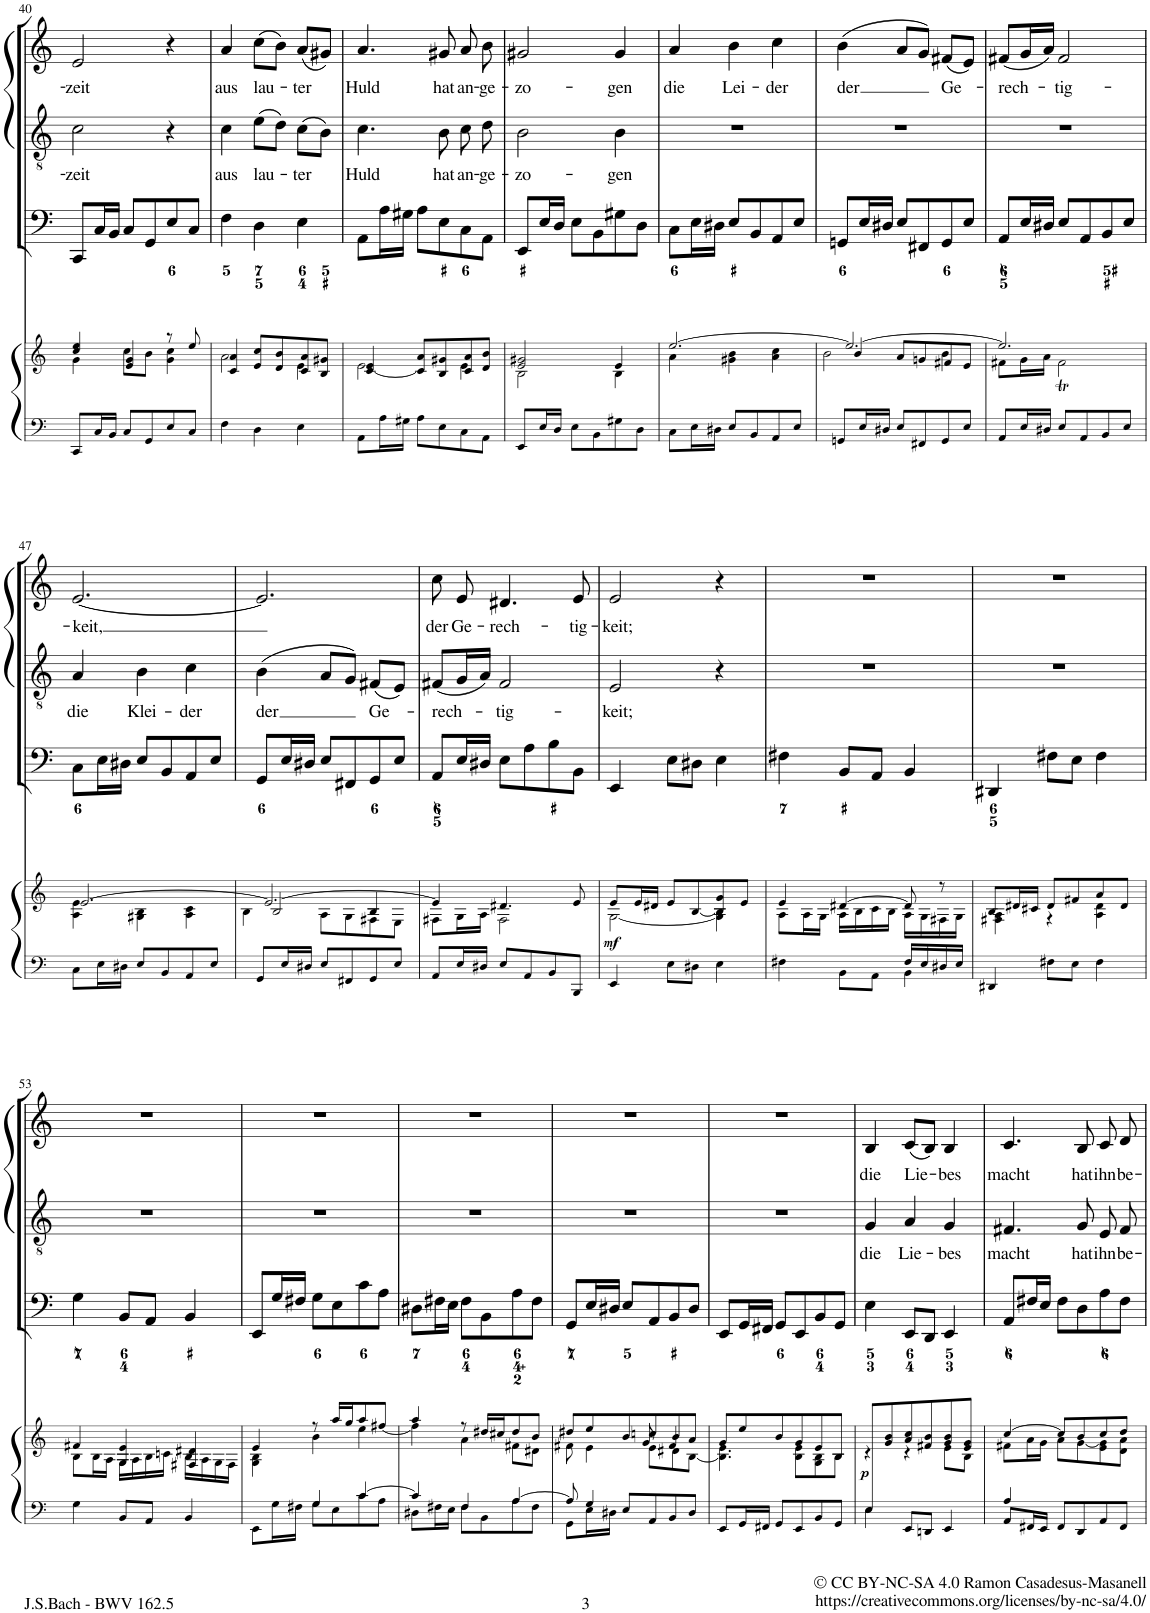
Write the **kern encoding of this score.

**kern	**kern	**dynam	**kern	**kern	**text	**kern	**text
*part4	*part4	*part4	*part3	*part2	*part2	*part1	*part1
*staff5	*staff4	*staff4/5	*staff3	*staff2	*staff2	*staff1	*staff1
*I"Piano reduction	*	*	*I"Continuo	*I"Tenore	*	*I"Alto	*
*I'Pno	*	*	*	*	*	*	*
!!LO:PB:g=z
*clefF4	*clefG2	*	*clefF4	*clefGv2	*	*clefG2	*
*k[]	*k[]	*	*k[]	*k[]	*	*k[]	*
*M3/4	*M3/4	*	*M3/4	*M3/4	*	*M3/4	*
=40	=40	=40	=40	=40	=40	=40	=40
*	*^	*	*	*	*	*	*
!	!	!	!	!	!	!LO:LY:b	!	!LO:LY:b
8CC/L	4cc/ 4ee/	4g\	.	8CC/L	2c\	-zeit	2e/	-zeit
16C/L	.	.	.	16C/L	.	.	.	.
16BB/JJ	.	.	.	16BB/JJ	.	.	.	.
8C/L	4e/ 4g/	8cc\L	.	8C/L	.	.	.	.
8GG/	.	8b\J	.	8GG/	.	.	.	.
8E/	8r	4g\ 4cc\	.	8E/	4r	.	4r	.
8C/J	8ee/	.	.	8C/J	.	.	.	.
=41	=41	=41	=41	=41	=41	=41	=41	=41
!	!	!	!	!	!	!LO:LY:b	!	!LO:LY:b
4F\	4c/ 4a/	2a\	.	4F\	4c\	aus	4a/	aus
!	!	!	!	!	!	!LO:LY:b	!	!LO:LY:b
4D\	8e/ 8cc/L	.	.	4D\	(8e\L	lau-	(8cc\L	lau-
.	8d/ 8b/	.	.	.	8d\J)	.	8b\J)	.
!	!	!	!	!	!	!LO:LY:b	!	!LO:LY:b
4E\	8c/ 8a/	4e\	.	4E\	(8c\L	-ter	(8a/L	-ter
.	8B/ 8g#X/J	.	.	.	8B\J)	.	8g#X/J)	.
=42	=42	=42	=42	=42	=42	=42	=42	=42
!	!	!	!	!	!	!LO:LY:b	!	!LO:LY:b
8AA\L	[<4c/ 4e/	2e\	.	8AA\L	4.c\	Huld	4.a/	Huld
16A\L	.	.	.	16A\L	.	.	.	.
16G#X\JJ	.	.	.	16G#X\JJ	.	.	.	.
8A\L	8c/] 8a/L	.	.	8A\L	.	.	.	.
!	!	!	!	!	!	!LO:LY:b	!	!LO:LY:b
8E\	8B/ 8g#X/	.	.	8E\	8B\	hat	8g#X/	hat
!	!	!	!	!	!	!LO:LY:b	!	!LO:LY:b
8C\	8c/ 8a/	4e\	.	8C\	8c\	an-	8a/	an-
!	!	!	!	!	!	!LO:LY:b	!	!LO:LY:b
8AA\J	8d/ 8b/J	.	.	8AA\J	8d\	-ge-	8b\	-ge-
=43	=43	=43	=43	=43	=43	=43	=43	=43
!	!	!	!	!	!	!LO:LY:b	!	!LO:LY:b
8EE/L	2e/ 2g#X/	2B\	.	8EE/L	2B\	-zo-	2g#X/	-zo-
16E/L	.	.	.	16E/L	.	.	.	.
16D/JJ	.	.	.	16D/JJ	.	.	.	.
8E\L	.	.	.	8E\L	.	.	.	.
8BB\	.	.	.	8BB\	.	.	.	.
!	!	!	!	!	!	!LO:LY:b	!	!LO:LY:b
8G#X\	4e/	4B\	.	8G#X\	4B\	-gen	4g#/	-gen
8D\J	.	.	.	8D\J	.	.	.	.
=44	=44	=44	=44	=44	=44	=44	=44	=44
!	!	!	!	!	!	!	!	!LO:LY:b
8C\L	[2.ee/	4a\	.	8C\L	2.r	.	4a/	die
16E\L	.	.	.	16E\L	.	.	.	.
16D#X\JJ	.	.	.	16D#X\JJ	.	.	.	.
!	!	!	!	!	!	!	!	!LO:LY:b
8E/L	.	4g#X\ 4b\	.	8E/L	.	.	4b\	Lei-
8BB/	.	.	.	8BB/	.	.	.	.
!	!	!	!	!	!	!	!	!LO:LY:b
8AA/	.	4a\ 4cc\	.	8AA/	.	.	4cc\	-der
8E/J	.	.	.	8E/J	.	.	.	.
=45	=45	=45	=45	=45	=45	=45	=45	=45
*	*	*^	*	*	*	*	*	*
!	!	!	!	!	!	!	!	!	!LO:LY:b
8GGn/L	2.ee/_	2b\	4b/	.	8GGn/L	2.r	.	(4b\	der
16E/L	.	.	.	.	16E/L	.	.	.	.
16D#X/JJ	.	.	.	.	16D#X/JJ	.	.	.	.
8E/L	.	.	8a/L	.	8E/L	.	.	8a/L	.
8FF#X/	.	.	8gn/	.	8FF#X/	.	.	8g/J)	.
!	!	!	!	!	!	!	!	!	!LO:LY:b
8GG/	.	4b\	8f#X/	.	8GG/	.	.	(8f#X/L	Ge-
8E/J	.	.	8e/J	.	8E/J	.	.	8e/J)	.
=46	=46	=46	=46	=46	=46	=46	=46	=46	=46
!	!	!	!	!	!	!	!	!	!LO:LY:b
*	*	*v	*v	*	*	*	*	*	*
8AA/L	2.ee/]	8f#X\L	.	8AA/L	2.r	.	(8f#X/L	-rech-
16E/L	.	16g\L	.	16E/L	.	.	16g/L	.
16D#X/JJ	.	16a\JJ	.	16D#X/JJ	.	.	16a/JJ)	.
!	!	!	!	!	!	!	!	!LO:LY:b
8E/L	.	2f#t\	.	8E/L	.	.	2f#/	-tig-
8AA/	.	.	.	8AA/	.	.	.	.
8BB/	.	.	.	8BB/	.	.	.	.
8E/J	.	.	.	8E/J	.	.	.	.
!!LO:LB:g=z
=47	=47	=47	=47	=47	=47	=47	=47	=47
!	!	!	!	!	!	!LO:LY:b	!	!LO:LY:b
8C\L	[2.e/	4A\ 4e\	.	8C\L	4A/	die	[2.e/	-keit,
16E\L	.	.	.	16E\L	.	.	.	.
16D#X\JJ	.	.	.	16D#X\JJ	.	.	.	.
!	!	!	!	!	!	!LO:LY:b	!	!
8E/L	.	4G#X\ 4B\	.	8E/L	4B\	Klei-	.	.
8BB/	.	.	.	8BB/	.	.	.	.
!	!	!	!	!	!	!LO:LY:b	!	!
8AA/	.	4A\ 4c\	.	8AA/	4c\	-der	.	.
8E/J	.	.	.	8E/J	.	.	.	.
=48	=48	=48	=48	=48	=48	=48	=48	=48
*	*	*^	*	*	*	*	*	*
!	!	!	!	!	!	!	!LO:LY:b	!	!
8GG/L	2.e/_	4B\	2B/	.	8GG/L	(4B\	der	2.e/]	.
16E/L	.	.	.	.	16E/L	.	.	.	.
16D#X/JJ	.	.	.	.	16D#X/JJ	.	.	.	.
8E/L	.	8A\L	.	.	8E/L	8A/L	.	.	.
8FF#X/	.	8G\	.	.	8FF#X/	8G/J)	.	.	.
!	!	!	!	!	!	!	!LO:LY:b	!	!
8GG/	.	8F#X\	4B/	.	8GG/	(8F#X/L	Ge-	.	.
8E/J	.	8E\J	.	.	8E/J	8E/J)	.	.	.
*	*	*v	*v	*	*	*	*	*	*
=49	=49	=49	=49	=49	=49	=49	=49	=49
!	!	!	!	!	!	!LO:LY:b	!	!LO:LY:b
8AA/L	4e/]	8F#X\L	.	8AA/L	(8F#X/L	-rech-	8cc\	der
!	!	!	!	!	!	!	!	!LO:LY:b
16E/L	.	16G\L	.	16E/L	16G/L	.	8e/	Ge-
16D#X/JJ	.	16A\JJ	.	16D#X/JJ	16A/JJ)	.	.	.
!	!	!	!	!	!	!LO:LY:b	!	!LO:LY:b
8E/L	4.d#X/	2F#\	.	8E\L	2F#/	-tig-	4.d#X/	-rech-
8AA/	.	.	.	8A\	.	.	.	.
8BB/	.	.	.	8B\	.	.	.	.
!	!	!	!	!	!	!	!	!LO:LY:b
8BBB/J	8e/	.	.	8BB\J	.	.	8e/	-tig-
=50	=50	=50	=50	=50	=50	=50	=50	=50
!	!	!	!LO:DY:b	!	!	!LO:LY:b	!	!LO:LY:b
4EE/	8e/L	[2G\	mf	4EE/	2E/	-keit;	2e/	-keit;
.	16e/L	.	.	.	.	.	.	.
.	16d#X/JJ	.	.	.	.	.	.	.
8E\L	8e/L	.	.	8E\L	.	.	.	.
8D#X\J	[<8B/	.	.	8D#X\J	.	.	.	.
4E\	8B/] 8g/	4G\] 4B\	.	4E\	4r	.	4r	.
.	8e/J	.	.	.	.	.	.	.
=51	=51	=51	=51	=51	=51	=51	=51	=51
*^	*	*	*	*	*	*	*	*
2ryy	4F#X\	4e/	8A\L	.	4F#X\	2.r	.	2.r	.
.	.	.	16A\L	.	.	.	.	.	.
.	.	.	16G\JJ	.	.	.	.	.	.
.	8BB\L	[4d#X/	16A\LL	.	8BB/L	.	.	.	.
.	.	.	16B\	.	.	.	.	.	.
.	8AA\J	.	16c\	.	8AA/J	.	.	.	.
.	.	.	16B\JJ	.	.	.	.	.	.
16F#/LL	4BB\	8d#/]	16A\LL	.	4BB/	.	.	.	.
16E/	.	.	16G\	.	.	.	.	.	.
16D#X/	.	8r	16F#X\	.	.	.	.	.	.
16E/JJ	.	.	16G\JJ	.	.	.	.	.	.
*v	*v	*	*	*	*	*	*	*	*
=52	=52	=52	=52	=52	=52	=52	=52	=52
4DD#X/	8B/L	4F#X\ 4A\	.	4DD#X/	2.r	.	2.r	.
.	16d#X/L	.	.	.	.	.	.	.
.	16c#X/JJ	.	.	.	.	.	.	.
8F#X\L	8d#/L	4r	.	8F#X\L	.	.	.	.
8E\J	8f#X/	.	.	8E\J	.	.	.	.
4F#\	8a/	4A\ 4d#\	.	4F#\	.	.	.	.
.	8d#/J	.	.	.	.	.	.	.
!!LO:LB:g=z
=53	=53	=53	=53	=53	=53	=53	=53	=53
4G\	4f#X/	8B\L	.	4G\	2.r	.	2.r	.
.	.	16B\L	.	.	.	.	.	.
.	.	16A\JJ	.	.	.	.	.	.
8BB/L	4G/ 4e/	16G\LL	.	8BB/L	.	.	.	.
.	.	16A\	.	.	.	.	.	.
8AA/J	.	16B\	.	8AA/J	.	.	.	.
.	.	16cn\JJ	.	.	.	.	.	.
4BB/	4F#X/ 4d#X/	16B\LL	.	4BB/	.	.	.	.
.	.	16A\	.	.	.	.	.	.
.	.	16G\	.	.	.	.	.	.
.	.	16F#\JJ	.	.	.	.	.	.
=54	=54	=54	=54	=54	=54	=54	=54	=54
*^	*	*	*	*	*	*	*	*
4ryy	8EE\L	4e/	4G\ 4B\	.	8EE/L	2.r	.	2.r	.
.	16G\L	.	.	.	16G/L	.	.	.	.
.	16F#X\JJ	.	.	.	16F#X/JJ	.	.	.	.
4G/	8G\L	8r	4b\	.	8G\L	.	.	.	.
.	8E\	16aa/LL	.	.	8E\	.	.	.	.
.	.	16gg/J	.	.	.	.	.	.	.
[4c/	8c\	8aa/	4ee\	.	8c\	.	.	.	.
.	8A\J	[<8ff#X/J	.	.	8A\J	.	.	.	.
=55	=55	=55	=55	=55	=55	=55	=55	=55	=55
4c/]	8D#X\L	4aa/	4ff#\]	.	8D#X\L	2.r	.	2.r	.
.	16F#X\L	.	.	.	16F#X\L	.	.	.	.
.	16E\JJ	.	.	.	16E\JJ	.	.	.	.
4F#/	8F#\L	8r	4a\	.	8F#\L	.	.	.	.
.	8BB\	16dd#X/LL	.	.	8BB\	.	.	.	.
.	.	16cc#X/J	.	.	.	.	.	.	.
[4A/	8A\	8dd#/	8f#X\L	.	8A\	.	.	.	.
.	8F#\J	8b/J	8d#X\J	.	8F#\J	.	.	.	.
=56	=56	=56	=56	=56	=56	=56	=56	=56	=56
*	*	*	*^	*	*	*	*	*	*
8A/]	8GG\L	8dd#X/L	8f#X\	4.ryy	.	8GG/L	2.r	.	2.r	.
4G/	16E\L	8ee/	4e\	.	.	16E/L	.	.	.	.
.	16D#X\JJ	.	.	.	.	16D#X/JJ	.	.	.	.
.	8E/L	8b/	.	.	.	8E/L	.	.	.	.
4.ryy	8AA/	8ccn/	8e\L	8g/	.	8AA/	.	.	.	.
.	8BB/	8b/	8d#X\	4f#/	.	8BB/	.	.	.	.
.	8D#/J	8a/J	[8B\J	.	.	8D#/J	.	.	.	.
*v	*v	*	*	*	*	*	*	*	*	*
*	*	*v	*v	*	*	*	*	*	*
=57	=57	=57	=57	=57	=57	=57	=57	=57
8EE/L	8g/L	4.B\] 4.e\	.	8EE/L	2.r	.	2.r	.
16GG/L	8ee/	.	.	16GG/L	.	.	.	.
16FF#X/JJ	.	.	.	16FF#X/JJ	.	.	.	.
8GG/L	8b/	.	.	8GG/L	.	.	.	.
8EE/	8g/	8B\ 8e\L	.	8EE/	.	.	.	.
8BB/	8e/	8G\ 8B\	.	8BB/	.	.	.	.
8GG/J	8B/J	8B\J	.	8GG/J	.	.	.	.
=58	=58	=58	=58	=58	=58	=58	=58	=58
*^	*	*	*	*	*	*	*	*
!	!	!	!	!LO:DY:b	!	!	!LO:LY:b	!	!LO:LY:b
8E/L	4E\	8ryy	4r	p	4E\	4G/	die	4B/	die
2ryy	.	8g/ 8b/	.	.	.	.	.	.	.
!	!	!	!	!	!	!	!LO:LY:b	!	!LO:LY:b
.	8EE/L	8a/ 8cc/	4r	.	8EE/L	4A/	Lie-	(8c/L	Lie-
.	8DDn/J	8f#X/ 8b/	.	.	8DD/J	.	.	8B/J)	.
!	!	!	!	!	!	!	!LO:LY:b	!	!LO:LY:b
.	4EE/	8g/ 8b/	8e\L	.	4EE/	4G/	-bes	4B/	-bes
8ryy	.	8e/ 8g/J	8B\J	.	.	.	.	.	.
=59	=59	=59	=59	=59	=59	=59	=59	=59	=59
!	!	!	!	!	!	!	!LO:LY:b	!	!LO:LY:b
4A/	8AA/L	[4cc/	8f#X\L	.	8AA/L	4.F#X/	macht	4.c/	macht
.	16FF#X/L	.	16a\L	.	16F#X/L	.	.	.	.
.	16EE/JJ	.	16g\JJ	.	16E/JJ	.	.	.	.
8FF#/L	2ryy	8cc/L]	8a\L	.	8F#\L	.	.	.	.
!	!	!	!	!	!	!	!LO:LY:b	!	!LO:LY:b
8DD/	.	8b/	[8g\	.	8D\	8G/	hat	8B/	hat
!	!	!	!	!	!	!	!LO:LY:b	!	!LO:LY:b
8AA/	.	8cc/	8e\ 8g\]	.	8A\	8E/	ihn	8c/	ihn
!	!	!	!	!	!	!	!LO:LY:b	!	!LO:LY:b
8FF#/J	.	8dd/J	8d\ 8a\J	.	8F#\J	8F#/	be-	8d/	be-
*v	*v	*	*	*	*	*	*	*	*
*	*v	*v	*	*	*	*	*	*
=	=	=	=	=	=	=	=
*-	*-	*-	*-	*-	*-	*-	*-
